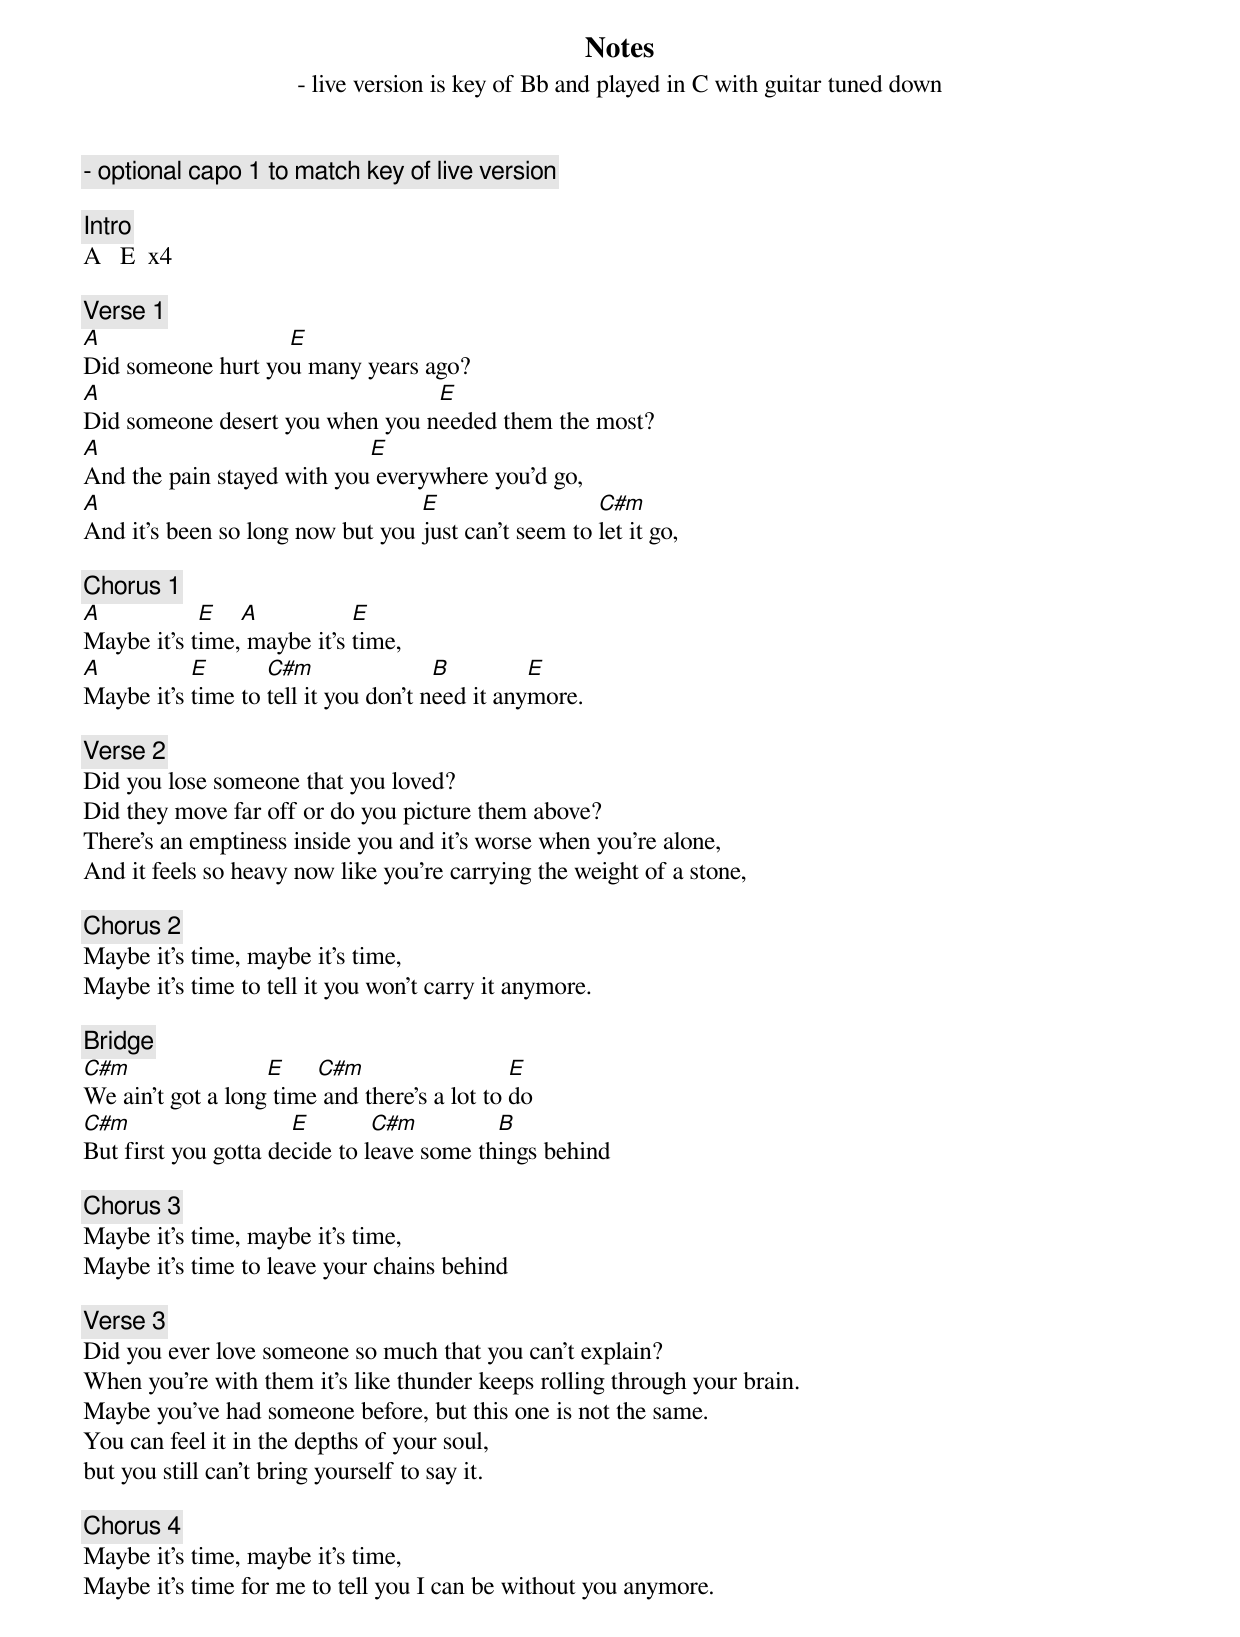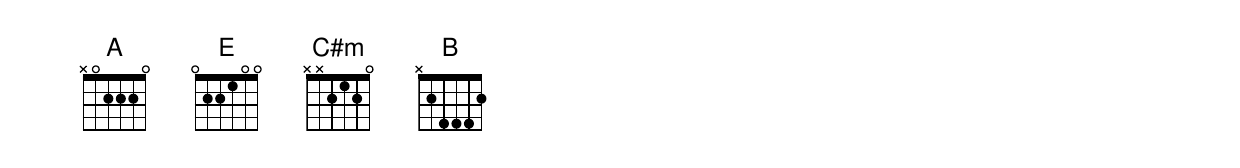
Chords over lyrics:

Notes
- live version is key of Bb and played in C with guitar tuned down
- optional capo 1 to match key of live version

Intro
A   E  x4

[Verse 1]
A                  E
Did someone hurt you many years ago?
A                                E
Did someone desert you when you needed them the most?
A                           E
And the pain stayed with you everywhere you'd go,
A                                 E                  C#m
And it's been so long now but you just can't seem to let it go,

[Chorus 1]
A           E   A           E
Maybe it's time, maybe it's time,
A          E       C#m                B         E
Maybe it's time to tell it you don't need it anymore.

[Verse 2]
Did you lose someone that you loved?
Did they move far off or do you picture them above?
There's an emptiness inside you and it's worse when you're alone,
And it feels so heavy now like you're carrying the weight of a stone,

[Chorus 2]
Maybe it's time, maybe it's time,
Maybe it's time to tell it you won't carry it anymore.

[Bridge]
C#m                E    C#m                   E
We ain't got a long time and there's a lot to do
C#m                   E        C#m         B
But first you gotta decide to leave some things behind

[Chorus 3]
Maybe it's time, maybe it's time,
Maybe it's time to leave your chains behind

[Verse 3]
Did you ever love someone so much that you can't explain?
When you're with them it's like thunder keeps rolling through your brain.
Maybe you've had someone before, but this one is not the same.
You can feel it in the depths of your soul,
but you still can't bring yourself to say it.

[Chorus 4]
Maybe it's time, maybe it's time,
Maybe it's time for me to tell you I can be without you anymore.
